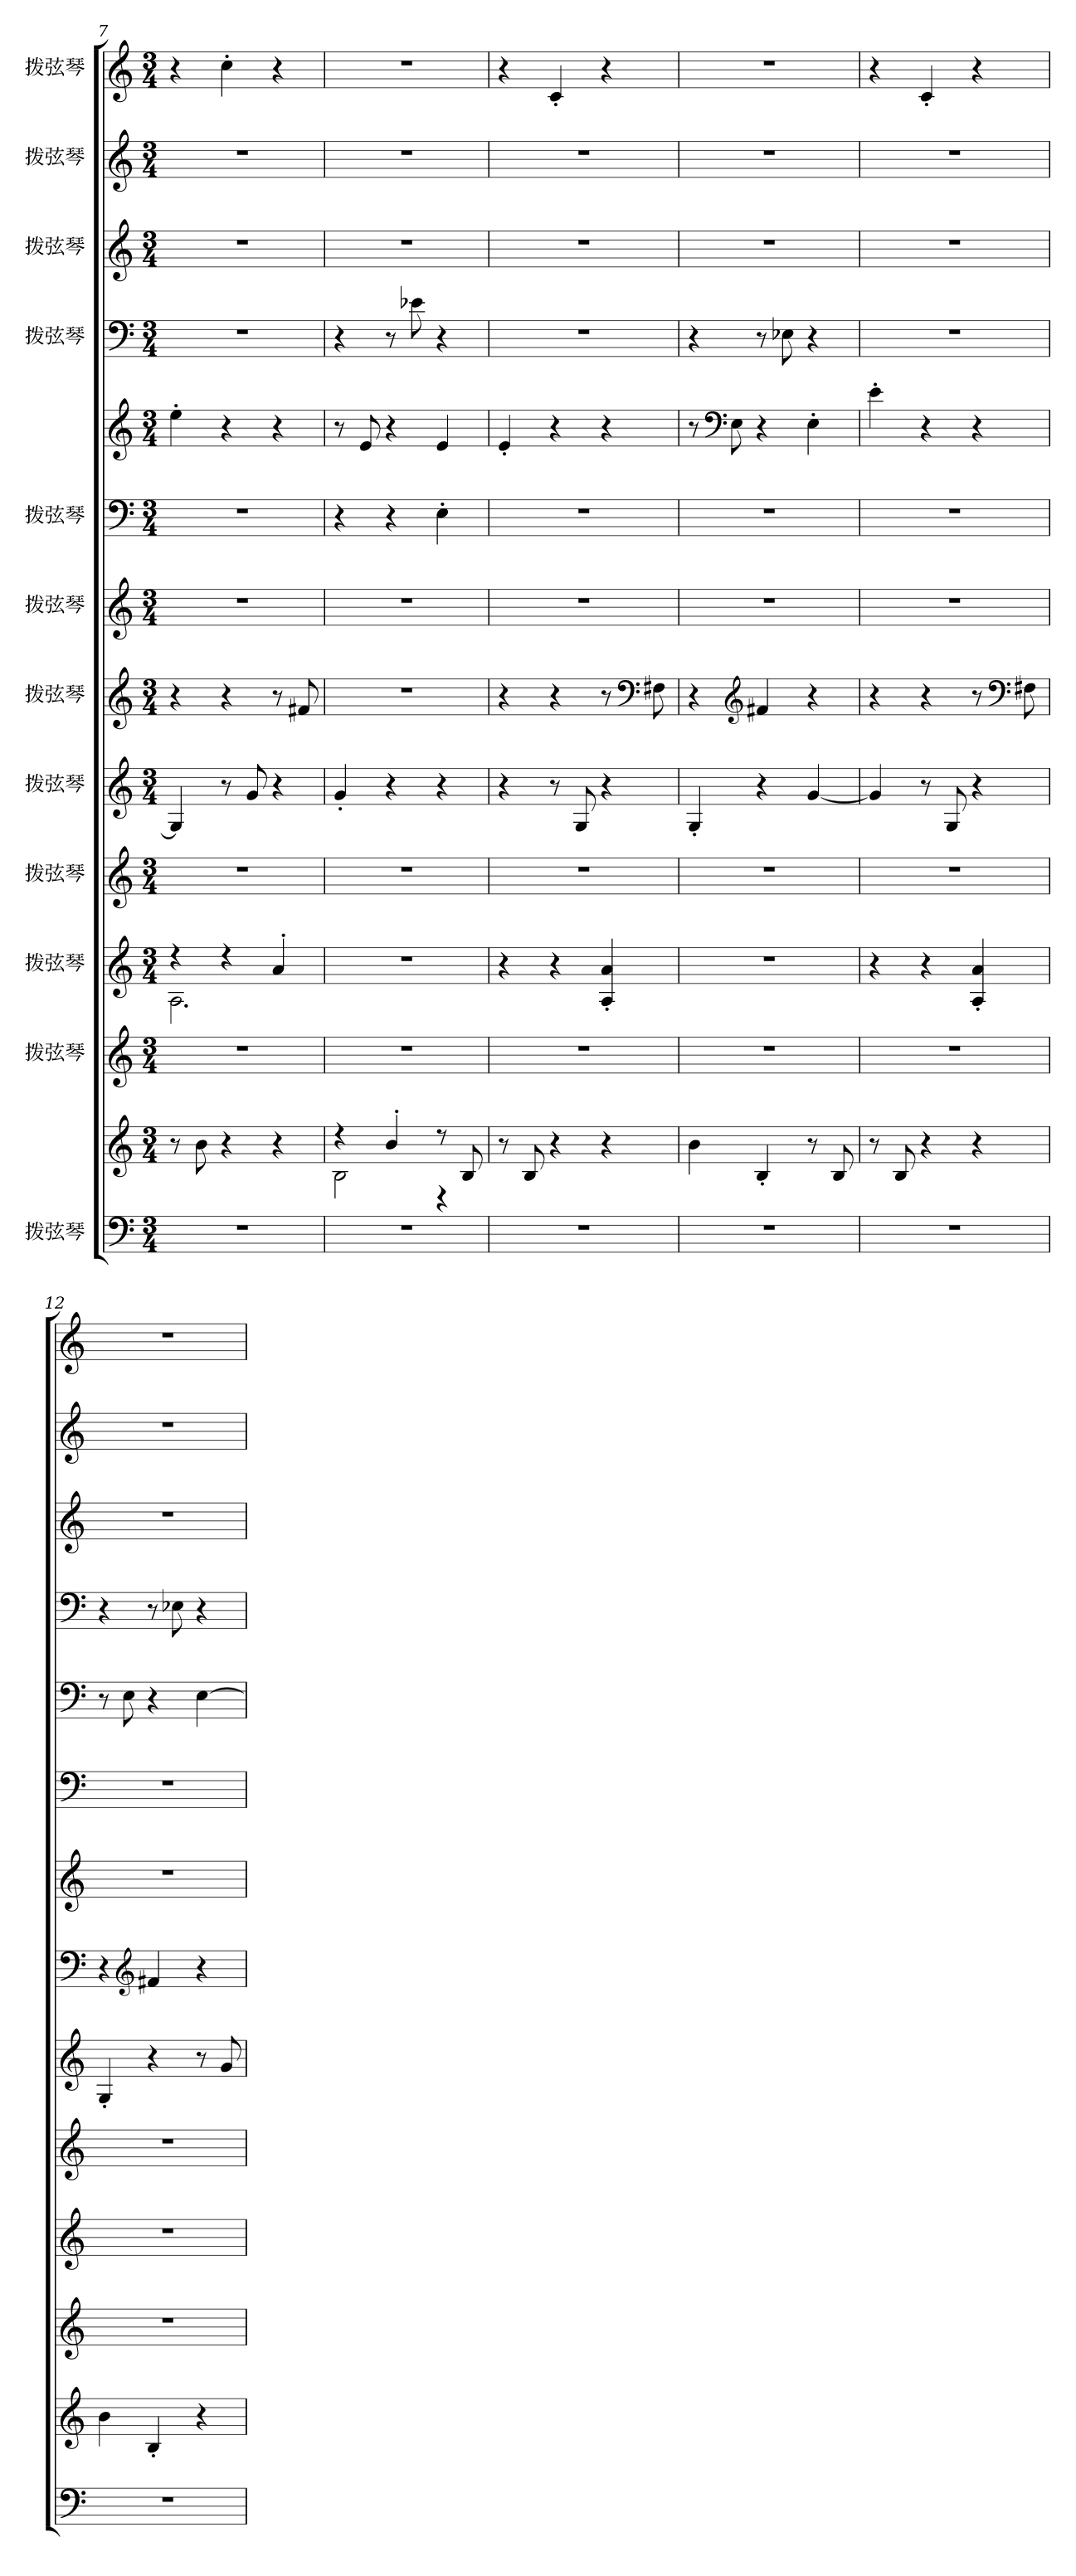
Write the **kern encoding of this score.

**kern	**kern	**kern	**kern	**kern	**kern	**kern	**kern	**kern	**kern	**kern	**kern	**kern	**kern
*part12	*part12	*part11	*part10	*part9	*part8	*part7	*part6	*part5	*part5	*part4	*part3	*part2	*part1
*staff14	*staff13	*staff12	*staff11	*staff10	*staff9	*staff8	*staff7	*staff6	*staff5	*staff4	*staff3	*staff2	*staff1
*I"拨弦琴	*	*I"拨弦琴	*I"拨弦琴	*I"拨弦琴	*I"拨弦琴	*I"拨弦琴	*I"拨弦琴	*I"拨弦琴	*	*I"拨弦琴	*I"拨弦琴	*I"拨弦琴	*I"拨弦琴
*clefF4	*clefG2	*clefG2	*clefG2	*clefG2	*clefG2	*clefG2	*clefG2	*clefF4	*clefG2	*clefF4	*clefG2	*clefG2	*clefG2
*k[]	*k[]	*k[]	*k[]	*k[]	*k[]	*k[]	*k[]	*k[]	*k[]	*k[]	*k[]	*k[]	*k[]
*M3/4	*M3/4	*M3/4	*M3/4	*M3/4	*M3/4	*M3/4	*M3/4	*M3/4	*M3/4	*M3/4	*M3/4	*M3/4	*M3/4
=7	=7	=7	=7	=7	=7	=7	=7	=7	=7	=7	=7	=7	=7
*	*	*	*^	*	*	*	*	*	*	*	*	*	*
2.r	8r	2.r	4r	2.A\	2.r	4G/]	4r	2.r	2.r	4ee'\	2.r	2.r	2.r	4r
.	8b\	.	.	.	.	.	.	.	.	.	.	.	.	.
.	4r	.	4r	.	.	8r	4r	.	.	4r	.	.	.	4cc'\
.	.	.	.	.	.	8g/	.	.	.	.	.	.	.	.
.	4r	.	4a'/	.	.	4r	8r	.	.	4r	.	.	.	4r
.	.	.	.	.	.	.	8f#X/	.	.	.	.	.	.	.
*	*	*	*v	*v	*	*	*	*	*	*	*	*	*	*
=8	=8	=8	=8	=8	=8	=8	=8	=8	=8	=8	=8	=8	=8
*	*^	*	*	*	*	*	*	*	*	*	*	*	*
2.r	4r	2B\	2.r	2.r	2.r	4g'/	2.r	2.r	4r	8r	4r	2.r	2.r	2.r
.	.	.	.	.	.	.	.	.	.	8e/	.	.	.	.
.	4b'/	.	.	.	.	4r	.	.	4r	4r	8r	.	.	.
.	.	.	.	.	.	.	.	.	.	.	8e-X\	.	.	.
.	8r	4r	.	.	.	4r	.	.	4E'\	4e/	4r	.	.	.
.	8B/	.	.	.	.	.	.	.	.	.	.	.	.	.
*	*v	*v	*	*	*	*	*	*	*	*	*	*	*	*
=9	=9	=9	=9	=9	=9	=9	=9	=9	=9	=9	=9	=9	=9
2.r	8r	2.r	4r	2.r	4r	4r	2.r	2.r	4e'/	2.r	2.r	2.r	4r
.	8B/	.	.	.	.	.	.	.	.	.	.	.	.
.	4r	.	4r	.	8r	4r	.	.	4r	.	.	.	4c'/
.	.	.	.	.	8G/	.	.	.	.	.	.	.	.
.	4r	.	4A/' 4a/'	.	4r	8r	.	.	4r	.	.	.	4r
*	*	*	*	*	*	*clefF4	*	*	*	*	*	*	*
.	.	.	.	.	.	8F#X\	.	.	.	.	.	.	.
!!LO:PB:g=z
=10	=10	=10	=10	=10	=10	=10	=10	=10	=10	=10	=10	=10	=10
2.r	4b\	2.r	2.r	2.r	4G'/	4r	2.r	2.r	8r	4r	2.r	2.r	2.r
*	*	*	*	*	*	*	*	*	*clefF4	*	*	*	*
.	.	.	.	.	.	.	.	.	8E\	.	.	.	.
*	*	*	*	*	*	*clefG2	*	*	*	*	*	*	*
.	4B'/	.	.	.	4r	4f#X/	.	.	4r	8r	.	.	.
.	.	.	.	.	.	.	.	.	.	8E-X\	.	.	.
.	8r	.	.	.	[4g/	4r	.	.	4E'\	4r	.	.	.
.	8B/	.	.	.	.	.	.	.	.	.	.	.	.
=11	=11	=11	=11	=11	=11	=11	=11	=11	=11	=11	=11	=11	=11
2.r	8r	2.r	4r	2.r	4g/]	4r	2.r	2.r	4e'\	2.r	2.r	2.r	4r
.	8B/	.	.	.	.	.	.	.	.	.	.	.	.
.	4r	.	4r	.	8r	4r	.	.	4r	.	.	.	4c'/
.	.	.	.	.	8G/	.	.	.	.	.	.	.	.
.	4r	.	4A/' 4a/'	.	4r	8r	.	.	4r	.	.	.	4r
*	*	*	*	*	*	*clefF4	*	*	*	*	*	*	*
.	.	.	.	.	.	8F#X\	.	.	.	.	.	.	.
=12	=12	=12	=12	=12	=12	=12	=12	=12	=12	=12	=12	=12	=12
2.r	4b\	2.r	2.r	2.r	4G'/	4r	2.r	2.r	8r	4r	2.r	2.r	2.r
.	.	.	.	.	.	.	.	.	8E\	.	.	.	.
*	*	*	*	*	*	*clefG2	*	*	*	*	*	*	*
.	4B'/	.	.	.	4r	4f#X/	.	.	4r	8r	.	.	.
.	.	.	.	.	.	.	.	.	.	8E-X\	.	.	.
.	4r	.	.	.	8r	4r	.	.	[4E\	4r	.	.	.
.	.	.	.	.	8g/	.	.	.	.	.	.	.	.
=	=	=	=	=	=	=	=	=	=	=	=	=	=
*-	*-	*-	*-	*-	*-	*-	*-	*-	*-	*-	*-	*-	*-
